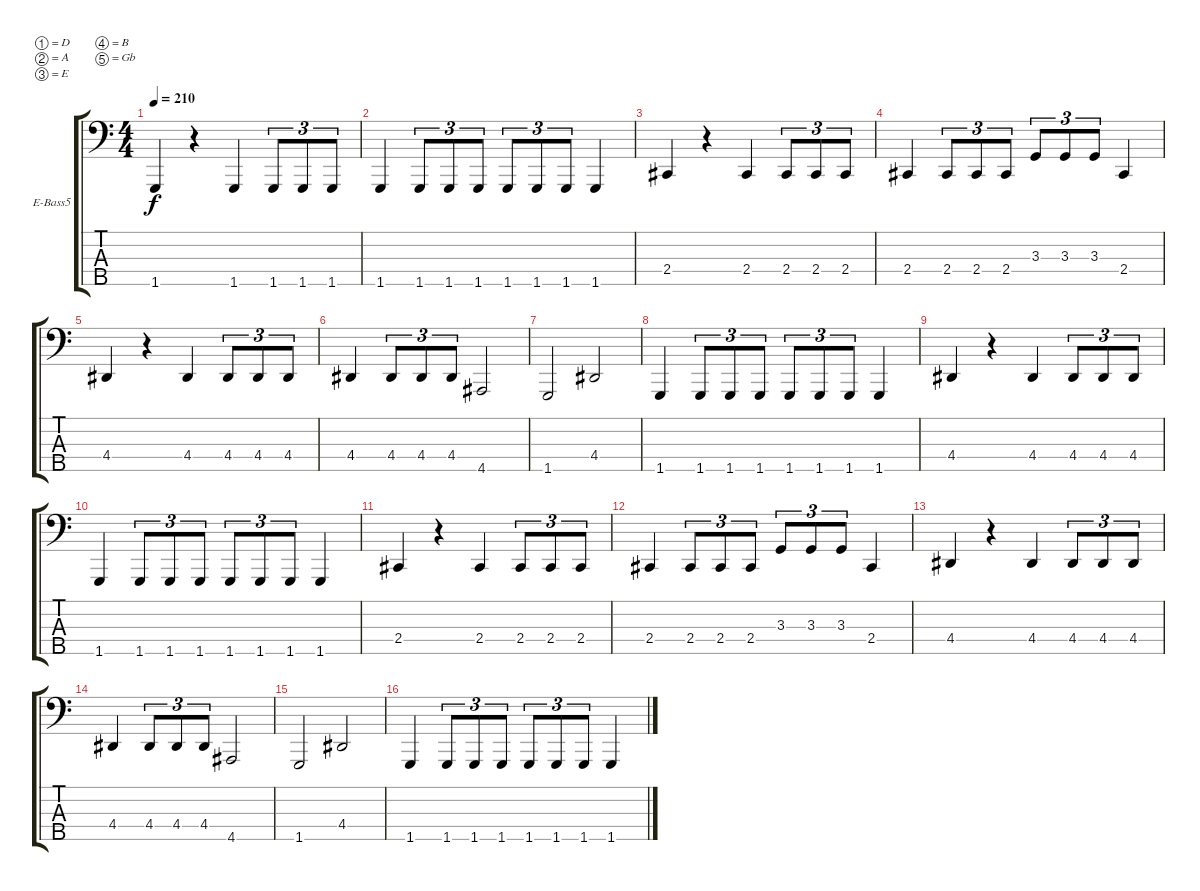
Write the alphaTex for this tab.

\bracketExtendMode groupsimilarinstruments
\firstSystemTrackNameOrientation horizontal
\otherSystemsTrackNameOrientation horizontal
\track ("Äîðîæêà 4" "E-Bass5") {instrument electricbasspick}
\staff {score tabs}
\tuning (D2 A1 E1 B0 Gb0)
\ts (4 4)
\tempo 210
\clef f4
\ks c
1.5.4{dy f} r.4 1.5.4 1.5.8{tu (3 2)} 1.5.8{tu (3 2)} 1.5.8{tu (3 2)} |
1.5.4 1.5.8{tu (3 2)} 1.5.8{tu (3 2)} 1.5.8{tu (3 2)} 1.5.8{tu (3 2)} 1.5.8{tu (3 2)} 1.5.8{tu (3 2)} 1.5.4 |
2.4.4 r.4 2.4.4 2.4.8{tu (3 2)} 2.4.8{tu (3 2)} 2.4.8{tu (3 2)} |
2.4.4 2.4.8{tu (3 2)} 2.4.8{tu (3 2)} 2.4.8{tu (3 2)} 3.3.8{tu (3 2)} 3.3.8{tu (3 2)} 3.3.8{tu (3 2)} 2.4.4 |
4.4.4 r.4 4.4.4 4.4.8{tu (3 2)} 4.4.8{tu (3 2)} 4.4.8{tu (3 2)} |
4.4.4 4.4.8{tu (3 2)} 4.4.8{tu (3 2)} 4.4.8{tu (3 2)} 4.5.2 |
1.5.2 4.4.2 |
1.5.4 1.5.8{tu (3 2)} 1.5.8{tu (3 2)} 1.5.8{tu (3 2)} 1.5.8{tu (3 2)} 1.5.8{tu (3 2)} 1.5.8{tu (3 2)} 1.5.4 |
4.4.4 r.4 4.4.4 4.4.8{tu (3 2)} 4.4.8{tu (3 2)} 4.4.8{tu (3 2)} |
1.5.4 1.5.8{tu (3 2)} 1.5.8{tu (3 2)} 1.5.8{tu (3 2)} 1.5.8{tu (3 2)} 1.5.8{tu (3 2)} 1.5.8{tu (3 2)} 1.5.4 |
2.4.4 r.4 2.4.4 2.4.8{tu (3 2)} 2.4.8{tu (3 2)} 2.4.8{tu (3 2)} |
2.4.4 2.4.8{tu (3 2)} 2.4.8{tu (3 2)} 2.4.8{tu (3 2)} 3.3.8{tu (3 2)} 3.3.8{tu (3 2)} 3.3.8{tu (3 2)} 2.4.4 |
4.4.4 r.4 4.4.4 4.4.8{tu (3 2)} 4.4.8{tu (3 2)} 4.4.8{tu (3 2)} |
4.4.4 4.4.8{tu (3 2)} 4.4.8{tu (3 2)} 4.4.8{tu (3 2)} 4.5.2 |
1.5.2 4.4.2 |
1.5.4 1.5.8{tu (3 2)} 1.5.8{tu (3 2)} 1.5.8{tu (3 2)} 1.5.8{tu (3 2)} 1.5.8{tu (3 2)} 1.5.8{tu (3 2)} 1.5.4
